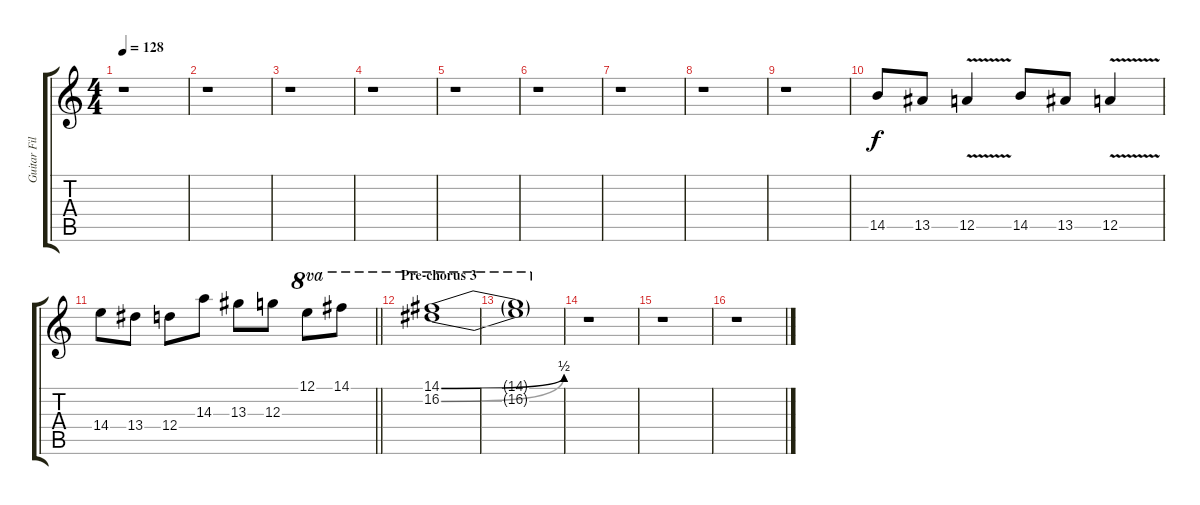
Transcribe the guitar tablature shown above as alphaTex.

\track ("Guitar Fills/Solo" "Guitar Fil") {instrument distortionguitar}
\staff {score tabs}
\tuning (E4 B3 G3 D3 A2 E2) {hide}
\ts (4 4)
\tempo 128
\clef g2
\ks c
r.1{dy f} |
r.1 |
r.1 |
r.1 |
r.1 |
r.1 |
r.1 |
r.1 |
r.1 |
14.5.8{volume 14 balance 3 instrument distortionguitar} 13.5.8 12.5{v}.4 14.5.8 13.5.8 12.5{v}.4 |
\barLineRight lightlight
14.4.8 13.4.8 12.4.8 14.3.8 13.3.8 12.3.8 12.1.8{ot 8va} 14.1.8{ot 8va} |
\section ("" "Pre-chorus 3")
(14.1{be (bend 0 0 60 2)} 16.2{be (bend 0 0 60 2)}).1{ot 8va} |
(14.1{t} 16.2{t}).1{ot 8va volume 0} |
r.1 |
r.1 |
r.1
